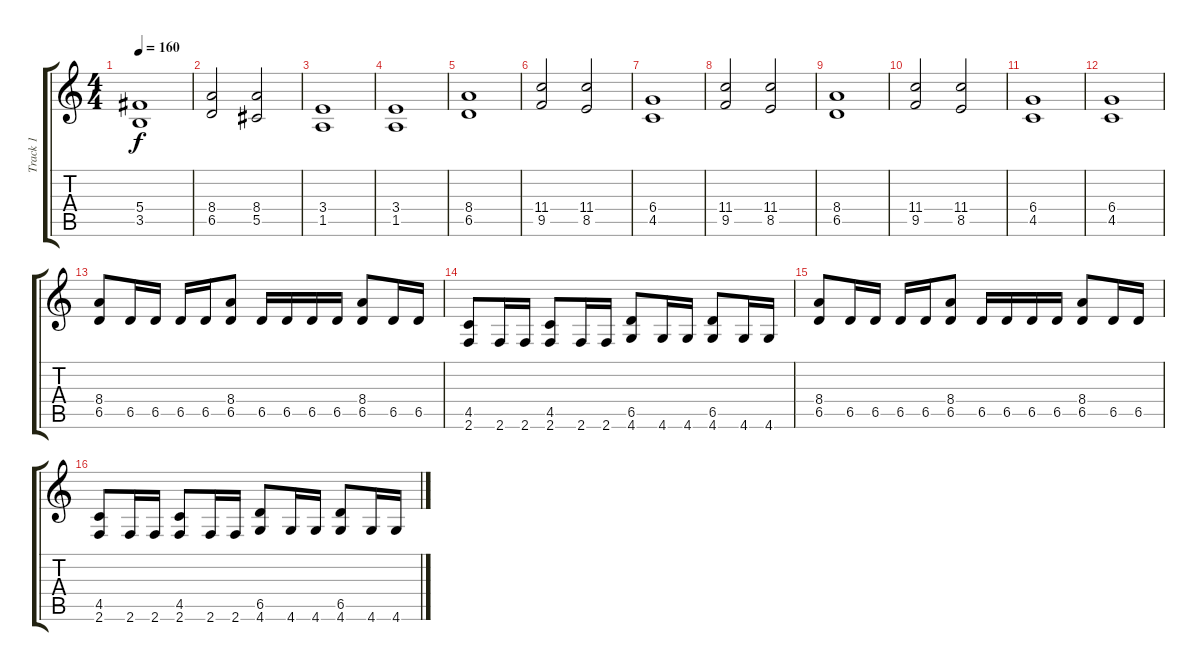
\track ("Track 1" "Track 1") {instrument distortionguitar}
\staff {score tabs}
\tuning (Eb4 Bb3 Gb3 Db3 Ab2 Eb2) {hide}
\ts (4 4)
\tempo 160
\clef g2
\ks c
(5.4 3.5).1{dy f} |
(8.4 6.5).2 (8.4 5.5).2 |
(3.4 1.5).1 |
(3.4 1.5).1 |
(8.4 6.5).1 |
(11.4 9.5).2 (11.4 8.5).2 |
(6.4 4.5).1 |
(11.4 9.5).2 (11.4 8.5).2 |
(8.4 6.5).1 |
(11.4 9.5).2 (11.4 8.5).2 |
(6.4 4.5).1 |
(6.4 4.5).1 |
(8.4 6.5).8 6.5.16 6.5.16 6.5.16 6.5.16 (8.4 6.5).8 6.5.16 6.5.16 6.5.16 6.5.16 (8.4 6.5).8 6.5.16 6.5.16 |
(4.5 2.6).8 2.6.16 2.6.16 (4.5 2.6).8 2.6.16 2.6.16 (6.5 4.6).8 4.6.16 4.6.16 (6.5 4.6).8 4.6.16 4.6.16 |
(8.4 6.5).8 6.5.16 6.5.16 6.5.16 6.5.16 (8.4 6.5).8 6.5.16 6.5.16 6.5.16 6.5.16 (8.4 6.5).8 6.5.16 6.5.16 |
(4.5 2.6).8 2.6.16 2.6.16 (4.5 2.6).8 2.6.16 2.6.16 (6.5 4.6).8 4.6.16 4.6.16 (6.5 4.6).8 4.6.16 4.6.16
